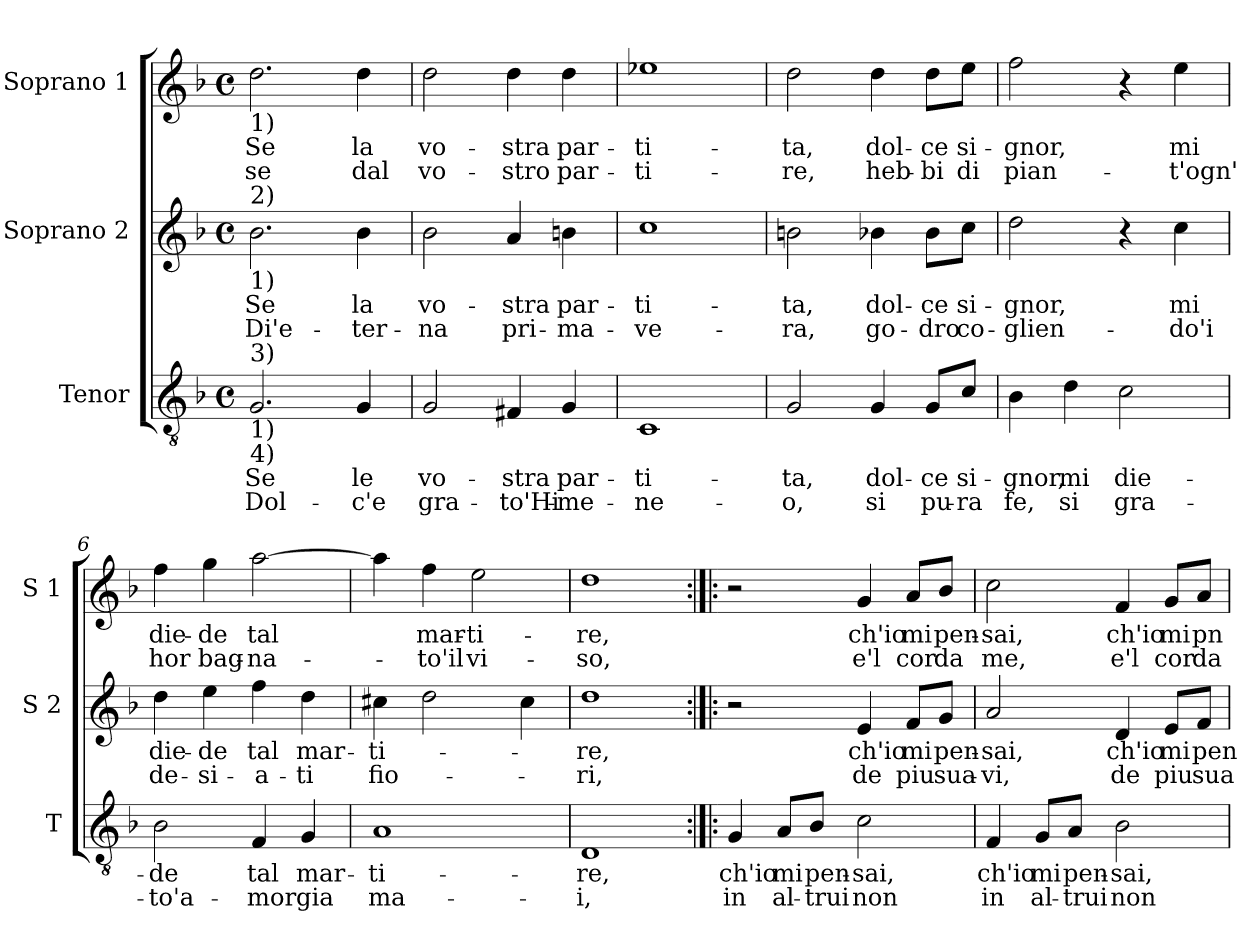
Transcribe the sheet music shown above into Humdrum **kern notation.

**kern	**text	**text	**kern	**text	**text	**kern	**text	**text
*part3	*part3	*part3	*part2	*part2	*part2	*part1	*part1	*part1
*staff3	*staff3	*staff3	*staff2	*staff2	*staff2	*staff1	*staff1	*staff1
*I"Tenor	*	*	*I"Soprano 2	*	*	*I"Soprano 1	*	*
*I'T	*	*	*I'S 2	*	*	*I'S 1	*	*
*clefGv2	*	*	*clefG2	*	*	*clefG2	*	*
*k[b-]	*	*	*k[b-]	*	*	*k[b-]	*	*
*F:	*	*	*F:	*	*	*F:	*	*
*M4/4	*	*	*M4/4	*	*	*M4/4	*	*
*met(c)	*	*	*met(c)	*	*	*met(c)	*	*
=1	=1	=1	=1	=1	=1	=1	=1	=1
!	!	!	!	!	!	!LO:TX:b:t=1)	!	!
!	!	!	!LO:TX:a:t=2)	!	!	!	!	!
!	!	!	!LO:TX:b:t=1)	!	!	!	!	!
!LO:TX:a:t=3)	!	!	!	!	!	!	!	!
!LO:TX:b:t=1)	!	!	!	!	!	!	!	!
!LO:TX:b:t=4)	!	!	!	!	!	!	!	!
!	!LO:LY:b	!LO:LY:b	!	!LO:LY:b	!LO:LY:b	!	!LO:LY:b	!LO:LY:b
2.G/	Se	Dol-	2.b-\	Se	Di'e-	2.dd\	Se	se
!	!LO:LY:b	!LO:LY:b	!	!LO:LY:b	!LO:LY:b	!	!LO:LY:b	!LO:LY:b
4G/	le	-c'e	4b-\	la	-ter-	4dd\	la	dal
=2	=2	=2	=2	=2	=2	=2	=2	=2
!	!LO:LY:b	!LO:LY:b	!	!LO:LY:b	!LO:LY:b	!	!LO:LY:b	!LO:LY:b
2G/	vo-	gra-	2b-\	vo-	-na	2dd\	vo-	vo-
!	!LO:LY:b	!LO:LY:b	!	!LO:LY:b	!LO:LY:b	!	!LO:LY:b	!LO:LY:b
4F#X/	-stra	-to'Hi-	4a/	-stra	pri-	4dd\	-stra	-stro
!	!LO:LY:b	!LO:LY:b	!	!LO:LY:b	!LO:LY:b	!	!LO:LY:b	!LO:LY:b
4G/	par-	-me-	4bn\	par-	-ma-	4dd\	par-	par-
=3	=3	=3	=3	=3	=3	=3	=3	=3
!	!LO:LY:b	!LO:LY:b	!	!LO:LY:b	!LO:LY:b	!	!LO:LY:b	!LO:LY:b
1C	-ti-	-ne-	1cc	-ti-	-ve-	1ee-X	-ti-	-ti-
=4	=4	=4	=4	=4	=4	=4	=4	=4
!	!LO:LY:b	!LO:LY:b	!	!LO:LY:b	!LO:LY:b	!	!LO:LY:b	!LO:LY:b
2G/	-ta,	-o,	2bn\	-ta,	-ra,	2dd\	-ta,	-re,
!	!LO:LY:b	!LO:LY:b	!	!LO:LY:b	!LO:LY:b	!	!LO:LY:b	!LO:LY:b
4G/	dol-	si	4b-X\	dol-	go-	4dd\	dol-	heb-
!	!LO:LY:b	!LO:LY:b	!	!LO:LY:b	!LO:LY:b	!	!LO:LY:b	!LO:LY:b
8G/L	-ce	pu-	8b-\L	-ce	-dro	8dd\L	-ce	-bi
!	!LO:LY:b	!LO:LY:b	!	!LO:LY:b	!LO:LY:b	!	!LO:LY:b	!LO:LY:b
8c/J	si-	-ra	8cc\J	si-	co-	8ee\J	si-	di
=5	=5	=5	=5	=5	=5	=5	=5	=5
!	!LO:LY:b	!LO:LY:b	!	!LO:LY:b	!LO:LY:b	!	!LO:LY:b	!LO:LY:b
4B-\	-gnor,	fe,	2dd\	-gnor,	-glien-	2ff\	-gnor,	pian-
!	!LO:LY:b	!LO:LY:b	!	!	!	!	!	!
4d\	mi	si	.	.	.	.	.	.
!	!LO:LY:b	!LO:LY:b	!	!	!	!	!	!
2c\	die-	gra-	4r	.	.	4r	.	.
!	!	!	!	!LO:LY:b	!LO:LY:b	!	!LO:LY:b	!LO:LY:b
.	.	.	4cc\	mi	-do'i	4ee\	mi	-t'ogn'
!!LO:LB:g=z
=6	=6	=6	=6	=6	=6	=6	=6	=6
!	!LO:LY:b	!LO:LY:b	!	!LO:LY:b	!LO:LY:b	!	!LO:LY:b	!LO:LY:b
2B-\	-de	-to'a-	4dd\	die-	de-	4ff\	die-	hor
!	!	!	!	!LO:LY:b	!LO:LY:b	!	!LO:LY:b	!LO:LY:b
.	.	.	4ee\	-de	-si-	4gg\	-de	bag-
!	!LO:LY:b	!LO:LY:b	!	!LO:LY:b	!LO:LY:b	!	!LO:LY:b	!LO:LY:b
4F/	tal	-mor	4ff\	tal	-a-	[2aa\	tal	-na-
!	!LO:LY:b	!LO:LY:b	!	!LO:LY:b	!LO:LY:b	!	!	!
4G/	mar-	gia	4dd\	mar-	-ti	.	.	.
=7	=7	=7	=7	=7	=7	=7	=7	=7
!	!LO:LY:b	!LO:LY:b	!	!LO:LY:b	!LO:LY:b	!	!	!
1A	-ti-	ma-	4cc#X\	-ti-	fio-	4aa\]	.	.
!	!	!	!	!	!	!	!LO:LY:b	!LO:LY:b
.	.	.	2dd\	.	.	4ff\	mar-	-to'il
!	!	!	!	!	!	!	!LO:LY:b	!LO:LY:b
.	.	.	.	.	.	2ee\	-ti-	vi-
.	.	.	4cc#\	.	.	.	.	.
=8	=8	=8	=8	=8	=8	=8	=8	=8
!	!LO:LY:b	!LO:LY:b	!	!LO:LY:b	!LO:LY:b	!	!LO:LY:b	!LO:LY:b
1D	-re,	-i,	1dd	-re,	-ri,	1dd	-re,	-so,
=9:|!|:	=9:|!|:	=9:|!|:	=9:|!|:	=9:|!|:	=9:|!|:	=9:|!|:	=9:|!|:	=9:|!|:
!	!LO:LY:b	!LO:LY:b	!	!	!	!	!	!
4G/	ch'io	in	2r	.	.	2r	.	.
!	!LO:LY:b	!LO:LY:b	!	!	!	!	!	!
8A/L	mi	al-	.	.	.	.	.	.
!	!LO:LY:b	!LO:LY:b	!	!	!	!	!	!
8B-/J	pen-	-trui	.	.	.	.	.	.
!	!LO:LY:b	!LO:LY:b	!	!LO:LY:b	!LO:LY:b	!	!LO:LY:b	!LO:LY:b
2c\	-sai,	non	4e/	ch'io	de	4g/	ch'io	e'l
!	!	!	!	!LO:LY:b	!LO:LY:b	!	!LO:LY:b	!LO:LY:b
.	.	.	8f/L	mi	piu	8a/L	mi	cor
!	!	!	!	!LO:LY:b	!LO:LY:b	!	!LO:LY:b	!LO:LY:b
.	.	.	8g/J	pen-	sua-	8b-/J	pen-	da
=10	=10	=10	=10	=10	=10	=10	=10	=10
!	!LO:LY:b	!LO:LY:b	!	!LO:LY:b	!LO:LY:b	!	!LO:LY:b	!LO:LY:b
4F/	ch'io	in	2a/	-sai,	-vi,	2cc\	-sai,	me,
!	!LO:LY:b	!LO:LY:b	!	!	!	!	!	!
8G/L	mi	al-	.	.	.	.	.	.
!	!LO:LY:b	!LO:LY:b	!	!	!	!	!	!
8A/J	pen-	-trui	.	.	.	.	.	.
!	!LO:LY:b	!LO:LY:b	!	!LO:LY:b	!LO:LY:b	!	!LO:LY:b	!LO:LY:b
2B-\	-sai,	non	4d/	ch'io	de	4f/	ch'io	e'l
!	!	!	!	!LO:LY:b	!LO:LY:b	!	!LO:LY:b	!LO:LY:b
.	.	.	8e/L	mi	piu	8g/L	mi	cor
!	!	!	!	!LO:LY:b	!LO:LY:b	!	!LO:LY:b	!LO:LY:b
.	.	.	8f/J	pen-	sua-	8a/J	pn-	da
=	=	=	=	=	=	=	=	=
*-	*-	*-	*-	*-	*-	*-	*-	*-
